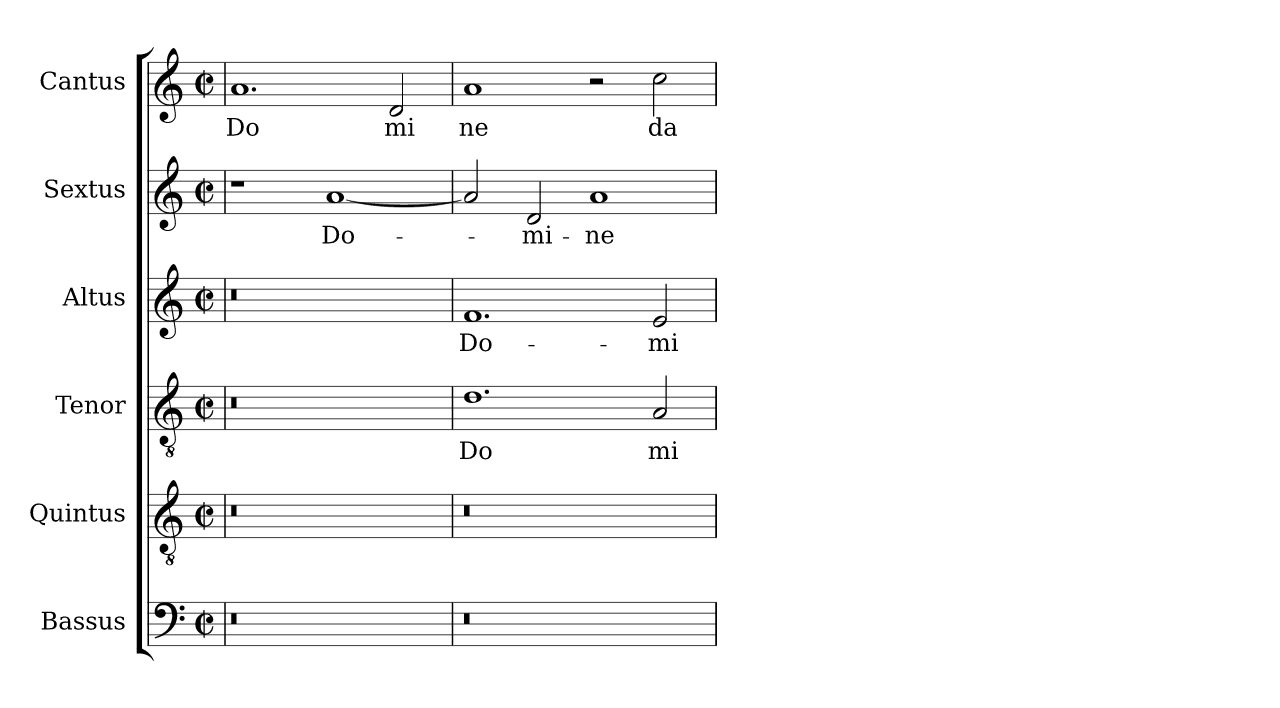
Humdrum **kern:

**kern	**kern	**kern	**text	**kern	**text	**kern	**text	**kern	**text
*part6	*part5	*part4	*part4	*part3	*part3	*part2	*part2	*part1	*part1
*staff6	*staff5	*staff4	*staff4	*staff3	*staff3	*staff2	*staff2	*staff1	*staff1
*I"Bassus	*I"Quintus	*I"Tenor	*	*I"Altus	*	*I"Sextus	*	*I"Cantus	*
!!LO:PB:g=z
*stria5	*stria5	*stria5	*	*stria5	*	*stria5	*	*stria5	*
*clefF4	*clefGv2	*clefGv2	*	*clefG2	*	*clefG2	*	*clefG2	*
*M2/2	*M2/2	*M2/2	*	*M2/2	*	*M2/2	*	*M2/2	*
*met(c|)	*met(c|)	*met(c|)	*	*met(c|)	*	*met(c|)	*	*met(c|)	*
=1	=1	=1	=1!	=1	=1!	=1	=1!	=1!	=1!
!	!	!	!	!	!	!	!	!	!LO:LY:b:cj
0r	0r	0r	.	0r	.	1r	.	1.a	Do
!	!	!	!	!	!	!	!LO:LY:b:cj	!	!
.	.	.	.	.	.	[<1a	Do-	.	.
!	!	!	!	!	!	!	!	!	!LO:LY:b:cj
.	.	.	.	.	.	.	.	2d/	mi
=2	=2	=2	=2	=2	=2	=2	=2	=2	=2
!	!	!	!LO:LY:b:cj	!	!LO:LY:b:cj	!	!	!	!LO:LY:b:cj
0r	0r	1.d	Do	1.f	Do-	2a/]	.	1a	ne
!	!	!	!	!	!	!	!LO:LY:b:cj	!	!
.	.	.	.	.	.	2d/	-mi-	.	.
!	!	!	!	!	!	!	!LO:LY:b:cj	!	!
.	.	.	.	.	.	1a	-ne	2r	.
!	!	!	!LO:LY:b:cj	!	!LO:LY:b:cj	!	!	!	!LO:LY:b:cj
.	.	2A/	mi	2e/	-mi-	.	.	2cc\	da
=	=	=	=	=	=	=	=	=	=
*-	*-	*-	*-	*-	*-	*-	*-	*-	*-
